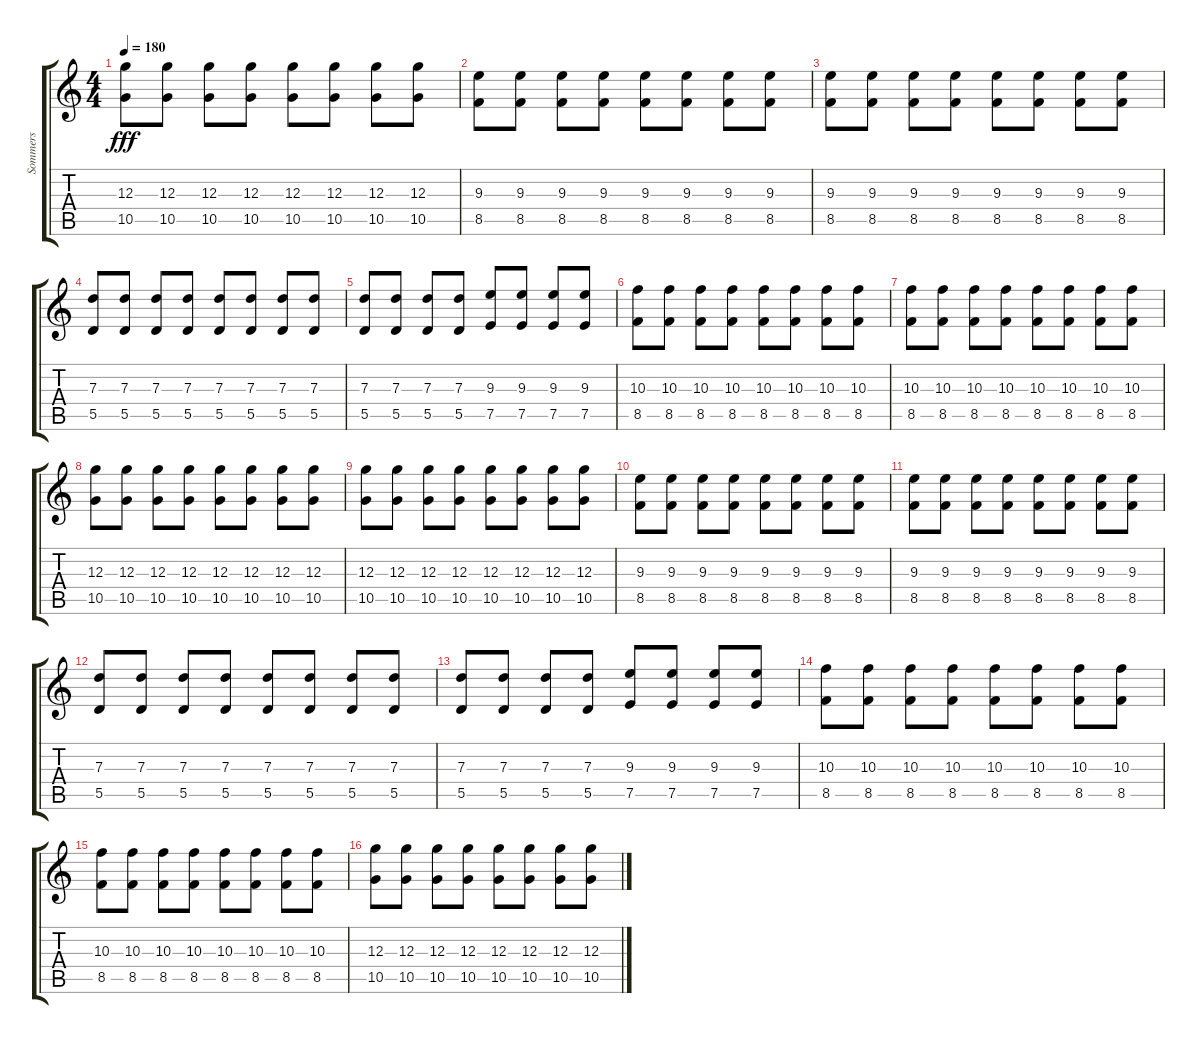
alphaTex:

\track ("Sommers" "Sommers") {instrument overdrivenguitar}
\staff {score tabs}
\tuning (E4 B3 G3 D3 A2 D2) {hide}
\ts (4 4)
\tempo 180
\clef g2
\ks c
(12.3 10.5).8{dy fff} (12.3 10.5).8 (12.3 10.5).8 (12.3 10.5).8 (12.3 10.5).8 (12.3 10.5).8 (12.3 10.5).8 (12.3 10.5).8 |
(9.3 8.5).8 (9.3 8.5).8 (9.3 8.5).8 (9.3 8.5).8 (9.3 8.5).8 (9.3 8.5).8 (9.3 8.5).8 (9.3 8.5).8 |
(9.3 8.5).8 (9.3 8.5).8 (9.3 8.5).8 (9.3 8.5).8 (9.3 8.5).8 (9.3 8.5).8 (9.3 8.5).8 (9.3 8.5).8 |
(7.3 5.5).8 (7.3 5.5).8 (7.3 5.5).8 (7.3 5.5).8 (7.3 5.5).8 (7.3 5.5).8 (7.3 5.5).8 (7.3 5.5).8 |
(7.3 5.5).8 (7.3 5.5).8 (7.3 5.5).8 (7.3 5.5).8 (9.3 7.5).8 (9.3 7.5).8 (9.3 7.5).8 (9.3 7.5).8 |
(10.3 8.5).8 (10.3 8.5).8 (10.3 8.5).8 (10.3 8.5).8 (10.3 8.5).8 (10.3 8.5).8 (10.3 8.5).8 (10.3 8.5).8 |
(10.3 8.5).8 (10.3 8.5).8 (10.3 8.5).8 (10.3 8.5).8 (10.3 8.5).8 (10.3 8.5).8 (10.3 8.5).8 (10.3 8.5).8 |
(12.3 10.5).8 (12.3 10.5).8 (12.3 10.5).8 (12.3 10.5).8 (12.3 10.5).8 (12.3 10.5).8 (12.3 10.5).8 (12.3 10.5).8 |
(12.3 10.5).8 (12.3 10.5).8 (12.3 10.5).8 (12.3 10.5).8 (12.3 10.5).8 (12.3 10.5).8 (12.3 10.5).8 (12.3 10.5).8 |
(9.3 8.5).8 (9.3 8.5).8 (9.3 8.5).8 (9.3 8.5).8 (9.3 8.5).8 (9.3 8.5).8 (9.3 8.5).8 (9.3 8.5).8 |
(9.3 8.5).8 (9.3 8.5).8 (9.3 8.5).8 (9.3 8.5).8 (9.3 8.5).8 (9.3 8.5).8 (9.3 8.5).8 (9.3 8.5).8 |
(7.3 5.5).8 (7.3 5.5).8 (7.3 5.5).8 (7.3 5.5).8 (7.3 5.5).8 (7.3 5.5).8 (7.3 5.5).8 (7.3 5.5).8 |
(7.3 5.5).8 (7.3 5.5).8 (7.3 5.5).8 (7.3 5.5).8 (9.3 7.5).8 (9.3 7.5).8 (9.3 7.5).8 (9.3 7.5).8 |
(10.3 8.5).8 (10.3 8.5).8 (10.3 8.5).8 (10.3 8.5).8 (10.3 8.5).8 (10.3 8.5).8 (10.3 8.5).8 (10.3 8.5).8 |
(10.3 8.5).8 (10.3 8.5).8 (10.3 8.5).8 (10.3 8.5).8 (10.3 8.5).8 (10.3 8.5).8 (10.3 8.5).8 (10.3 8.5).8 |
(12.3 10.5).8 (12.3 10.5).8 (12.3 10.5).8 (12.3 10.5).8 (12.3 10.5).8 (12.3 10.5).8 (12.3 10.5).8 (12.3 10.5).8
